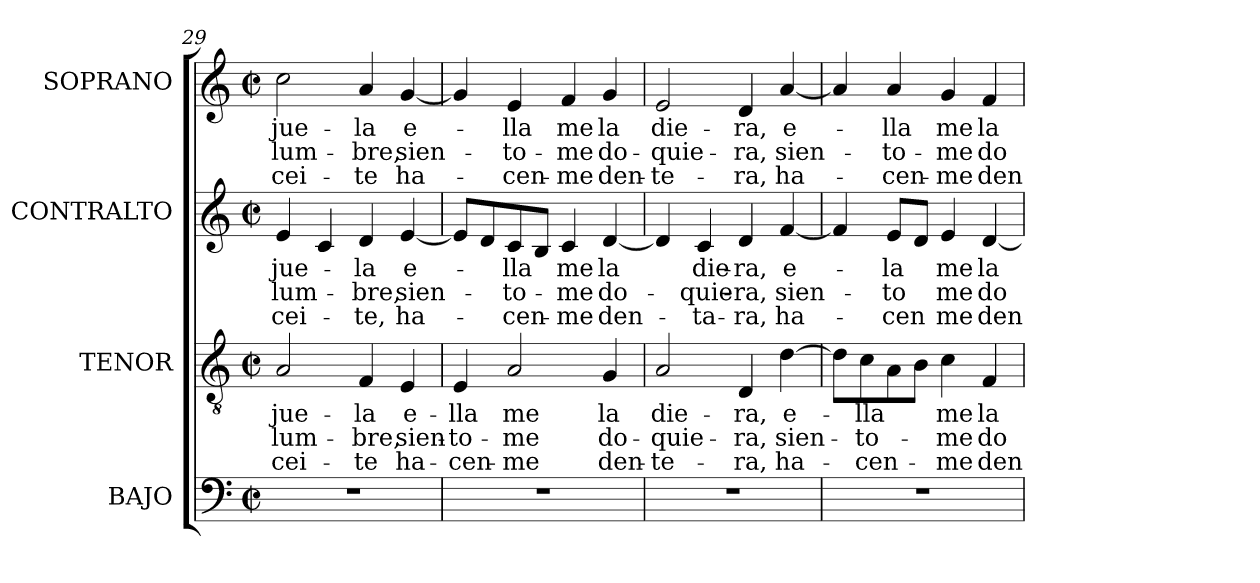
**kern	**kern	**text	**text	**text	**kern	**text	**text	**text	**kern	**text	**text	**text
*part4	*part3	*part3	*part3	*part3	*part2	*part2	*part2	*part2	*part1	*part1	*part1	*part1
*staff4	*staff3	*staff3	*staff3	*staff3	*staff2	*staff2	*staff2	*staff2	*staff1	*staff1	*staff1	*staff1
*I"BAJO	*I"TENOR	*	*	*	*I"CONTRALTO	*	*	*	*I"SOPRANO	*	*	*
*I'B.	*I'T.	*	*	*	*I'A.	*	*	*	*I'S.	*	*	*
!!LO:LB:g=z
*clefF4	*clefGv2	*	*	*	*clefG2	*	*	*	*clefG2	*	*	*
*	*ITrd7c12	*	*	*	*	*	*	*	*	*	*	*
*k[]	*k[]	*	*	*	*k[]	*	*	*	*k[]	*	*	*
*C:	*C:	*	*	*	*C:	*	*	*	*C:	*	*	*
*M2/2	*M2/2	*	*	*	*M2/2	*	*	*	*M2/2	*	*	*
*met(c|)	*met(c|)	*	*	*	*met(c|)	*	*	*	*met(c|)	*	*	*
=29	=29	=29	=29	=29	=29	=29	=29	=29	=29	=29	=29	=29
!	!	!LO:LY:b:color=#000000	!LO:LY:b:color=#000000	!LO:LY:b:color=#000000	!	!	!	!	!	!	!	!
!	!	!	!	!	!	!LO:LY:b:color=#000000	!LO:LY:b:color=#000000	!LO:LY:b:color=#000000	!	!	!	!
!	!	!	!	!	!	!	!	!	!	!LO:LY:b:color=#000000	!LO:LY:b:color=#000000	!LO:LY:b:color=#000000
1r	2AAi/	-jue-	lum-	-cei-	4ei/	-jue-	lum-	-cei-	2cci\	jue-	lum-	-cei-
.	.	.	.	.	4ci/	.	.	.	.	.	.	.
!	!	!LO:LY:b:color=#000000	!LO:LY:b:color=#000000	!LO:LY:b:color=#000000	!	!	!	!	!	!	!	!
!	!	!	!	!	!	!LO:LY:b:color=#000000	!LO:LY:b:color=#000000	!LO:LY:b:color=#000000	!	!	!	!
!	!	!	!	!	!	!	!	!	!	!LO:LY:b:color=#000000	!LO:LY:b:color=#000000	!LO:LY:b:color=#000000
.	4FFi/	-la	-bre,	-te	4di/	-la	-bre,	-te,	4ai/	-la	-bre,	-te
!	!	!LO:LY:b:color=#000000	!LO:LY:b:color=#000000	!LO:LY:b:color=#000000	!	!	!	!	!	!	!	!
!	!	!	!	!	!	!LO:LY:b:color=#000000	!LO:LY:b:color=#000000	!LO:LY:b:color=#000000	!	!	!	!
!	!	!	!	!	!	!	!	!	!	!LO:LY:b:color=#000000	!LO:LY:b:color=#000000	!LO:LY:b:color=#000000
.	4EEi/	e-	sien-	ha-	[4ei/	e-	sien-	ha-	[4gi/	e-	sien-	ha-
=30	=30	=30	=30	=30	=30	=30	=30	=30	=30	=30	=30	=30
!	!	!LO:LY:b:color=#000000	!LO:LY:b:color=#000000	!LO:LY:b:color=#000000	!	!	!	!	!	!	!	!
1r	4EEi/	-lla	-to-	-cen-	8ei/L]	.	.	.	4gi/]	.	.	.
.	.	.	.	.	8di/	.	.	.	.	.	.	.
!	!	!LO:LY:b:color=#000000	!LO:LY:b:color=#000000	!LO:LY:b:color=#000000	!	!	!	!	!	!	!	!
!	!	!	!	!	!	!LO:LY:b:color=#000000	!LO:LY:b:color=#000000	!LO:LY:b:color=#000000	!	!	!	!
!	!	!	!	!	!	!	!	!	!	!LO:LY:b:color=#000000	!LO:LY:b:color=#000000	!LO:LY:b:color=#000000
.	2AAi/	me	-me	-me	8ci/	-lla	-to-	-cen-	4ei/	-lla	-to-	-cen-
.	.	.	.	.	8Bi/J	.	.	.	.	.	.	.
!	!	!	!	!	!	!LO:LY:b:color=#000000	!LO:LY:b:color=#000000	!LO:LY:b:color=#000000	!	!	!	!
!	!	!	!	!	!	!	!	!	!	!LO:LY:b:color=#000000	!LO:LY:b:color=#000000	!LO:LY:b:color=#000000
.	.	.	.	.	4ci/	me	-me	-me	4fi/	me	-me	-me
!	!	!LO:LY:b:color=#000000	!LO:LY:b:color=#000000	!LO:LY:b:color=#000000	!	!	!	!	!	!	!	!
!	!	!	!	!	!	!LO:LY:b:color=#000000	!LO:LY:b:color=#000000	!LO:LY:b:color=#000000	!	!	!	!
!	!	!	!	!	!	!	!	!	!	!LO:LY:b:color=#000000	!LO:LY:b:color=#000000	!LO:LY:b:color=#000000
.	4GGi/	la	do-	den-	[4di/	la	do-	den-	4gi/	la	do-	den-
=31	=31	=31	=31	=31	=31	=31	=31	=31	=31	=31	=31	=31
!	!	!LO:LY:b:color=#000000	!LO:LY:b:color=#000000	!LO:LY:b:color=#000000	!	!	!	!	!	!	!	!
!	!	!	!	!	!	!	!	!	!	!LO:LY:b:color=#000000	!LO:LY:b:color=#000000	!LO:LY:b:color=#000000
1r	2AAi/	die-	-quie-	-te-	4di/]	.	.	.	2ei/	die-	-quie-	-te-
!	!	!	!	!	!	!LO:LY:b:color=#000000	!LO:LY:b:color=#000000	!LO:LY:b:color=#000000	!	!	!	!
.	.	.	.	.	4ci/	die-	-quie-	-ta-	.	.	.	.
!	!	!LO:LY:b:color=#000000	!LO:LY:b:color=#000000	!LO:LY:b:color=#000000	!	!	!	!	!	!	!	!
!	!	!	!	!	!	!LO:LY:b:color=#000000	!LO:LY:b:color=#000000	!LO:LY:b:color=#000000	!	!	!	!
!	!	!	!	!	!	!	!	!	!	!LO:LY:b:color=#000000	!LO:LY:b:color=#000000	!LO:LY:b:color=#000000
.	4DDi/	-ra,	-ra,	-ra,	4di/	-ra,	-ra,	-ra,	4di/	-ra,	-ra,	-ra,
!	!	!LO:LY:b:color=#000000	!LO:LY:b:color=#000000	!LO:LY:b:color=#000000	!	!	!	!	!	!	!	!
!	!	!	!	!	!	!LO:LY:b:color=#000000	!LO:LY:b:color=#000000	!LO:LY:b:color=#000000	!	!	!	!
!	!	!	!	!	!	!	!	!	!	!LO:LY:b:color=#000000	!LO:LY:b:color=#000000	!LO:LY:b:color=#000000
.	[4Di\	e-	sien-	ha-	[4fi/	e-	sien-	ha-	[4ai/	e-	sien-	ha-
=32	=32	=32	=32	=32	=32	=32	=32	=32	=32	=32	=32	=32
1r	8Di\L]	.	.	.	4fi/]	.	.	.	4ai/]	.	.	.
!	!	!LO:LY:b:color=#000000	!LO:LY:b:color=#000000	!LO:LY:b:color=#000000	!	!	!	!	!	!	!	!
.	8Ci\	-lla	-to-	-cen-	.	.	.	.	.	.	.	.
!	!	!	!	!	!	!LO:LY:b:color=#000000	!LO:LY:b:color=#000000	!LO:LY:b:color=#000000	!	!	!	!
!	!	!	!	!	!	!	!	!	!	!LO:LY:b:color=#000000	!LO:LY:b:color=#000000	!LO:LY:b:color=#000000
.	8AAi\	.	.	.	8ei/L	-la	-to	-cen	4ai/	-lla	-to-	-cen-
.	8BBi\J	.	.	.	8di/J	.	.	.	.	.	.	.
!	!	!LO:LY:b:color=#000000	!LO:LY:b:color=#000000	!LO:LY:b:color=#000000	!	!	!	!	!	!	!	!
!	!	!	!	!	!	!LO:LY:b:color=#000000	!LO:LY:b:color=#000000	!LO:LY:b:color=#000000	!	!	!	!
!	!	!	!	!	!	!	!	!	!	!LO:LY:b:color=#000000	!LO:LY:b:color=#000000	!LO:LY:b:color=#000000
.	4Ci\	me	-me	-me	4ei/	me	me	me	4gi/	me	-me	-me
!	!	!LO:LY:b:color=#000000	!LO:LY:b:color=#000000	!LO:LY:b:color=#000000	!	!	!	!	!	!	!	!
!	!	!	!	!	!	!LO:LY:b:color=#000000	!LO:LY:b:color=#000000	!LO:LY:b:color=#000000	!	!	!	!
!	!	!	!	!	!	!	!	!	!	!LO:LY:b:color=#000000	!LO:LY:b:color=#000000	!LO:LY:b:color=#000000
.	4FFi/	la	do-	den-	[4di/	la	do-	den-	4fi/	la	do-	den-
=	=	=	=	=	=	=	=	=	=	=	=	=
*-	*-	*-	*-	*-	*-	*-	*-	*-	*-	*-	*-	*-
